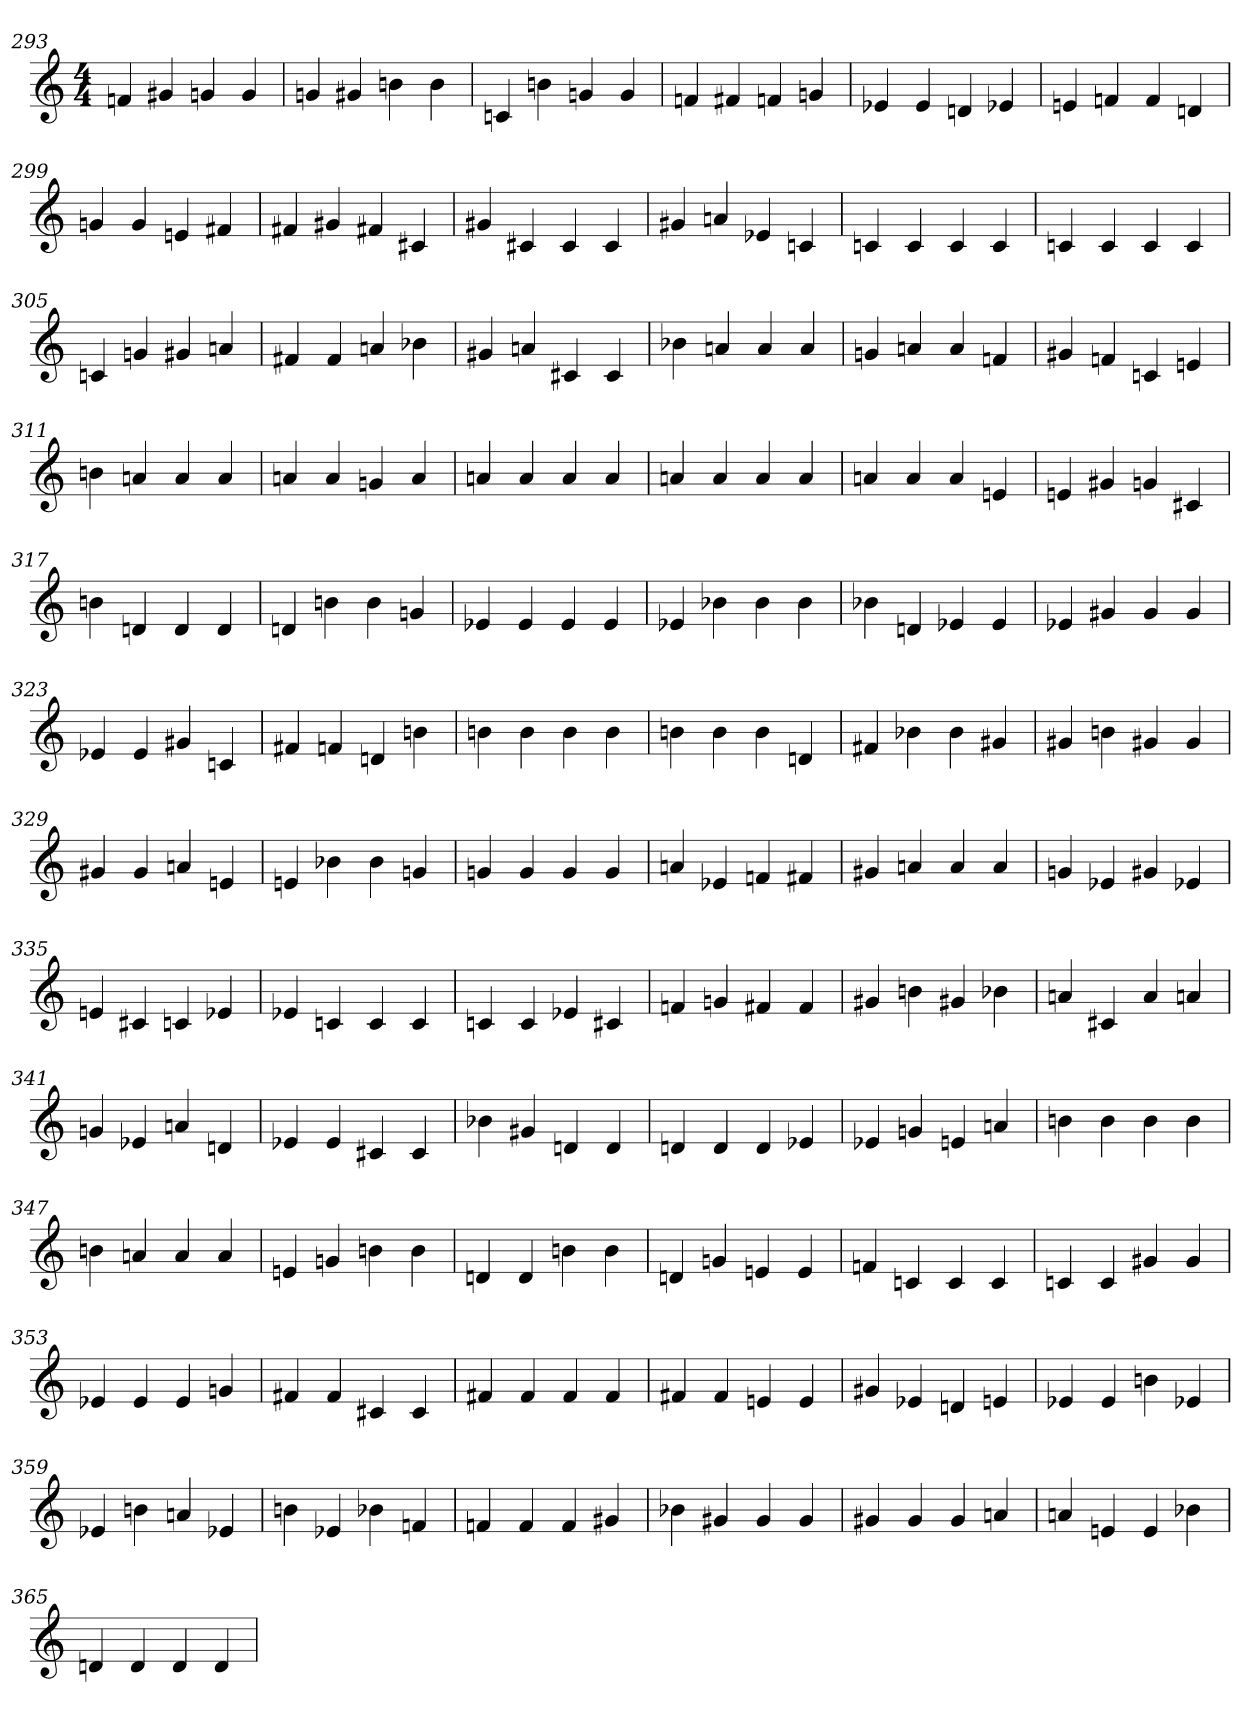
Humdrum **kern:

**kern
*part1
*staff1
*clefG2
*M4/4
=293
4fn
4g#X
4gn
4g
=294
4gn
4g#X
4bn
4b
=295
4cn
4bn
4gn
4g
=296
4fn
4f#X
4fn
4gn
=297
4e-X
4e-
4dn
4e-X
=298
4en
4fn
4f
4dn
=299
4gn
4g
4en
4f#X
=300
4f#X
4g#X
4f#X
4c#X
=301
4g#X
4c#X
4c#
4c#
=302
4g#X
4an
4e-X
4cn
=303
4cn
4c
4c
4c
=304
4cn
4c
4c
4c
=305
4cn
4gn
4g#X
4an
=306
4f#X
4f#
4an
4b-X
=307
4g#X
4an
4c#X
4c#
=308
4b-X
4an
4a
4a
=309
4gn
4an
4a
4fn
=310
4g#X
4fn
4cn
4en
=311
4bn
4an
4a
4a
=312
4an
4a
4gn
4a
=313
4an
4a
4a
4a
=314
4an
4a
4a
4a
=315
4an
4a
4a
4en
=316
4en
4g#X
4gn
4c#X
=317
4bn
4dn
4d
4d
=318
4dn
4bn
4b
4gn
=319
4e-X
4e-
4e-
4e-
=320
4e-X
4b-X
4b-
4b-
=321
4b-X
4dn
4e-X
4e-
=322
4e-X
4g#X
4g#
4g#
=323
4e-X
4e-
4g#X
4cn
=324
4f#X
4fn
4dn
4bn
=325
4bn
4b
4b
4b
=326
4bn
4b
4b
4dn
=327
4f#X
4b-X
4b-
4g#X
=328
4g#X
4bn
4g#X
4g#
=329
4g#X
4g#
4an
4en
=330
4en
4b-X
4b-
4gn
=331
4gn
4g
4g
4g
=332
4an
4e-X
4fn
4f#X
=333
4g#X
4an
4a
4a
=334
4gn
4e-X
4g#X
4e-X
=335
4en
4c#X
4cn
4e-X
=336
4e-X
4cn
4c
4c
=337
4cn
4c
4e-X
4c#X
=338
4fn
4gn
4f#X
4f#
=339
4g#X
4bn
4g#X
4b-X
=340
4an
4c#X
4a
4an
=341
4gn
4e-X
4an
4dn
=342
4e-X
4e-
4c#X
4c#
=343
4b-X
4g#X
4dn
4d
=344
4dn
4d
4d
4e-X
=345
4e-X
4gn
4en
4an
=346
4bn
4b
4b
4b
=347
4bn
4an
4a
4a
=348
4en
4gn
4bn
4b
=349
4dn
4d
4bn
4b
=350
4dn
4gn
4en
4e
=351
4fn
4cn
4c
4c
=352
4cn
4c
4g#X
4g#
=353
4e-X
4e-
4e-
4gn
=354
4f#X
4f#
4c#X
4c#
=355
4f#X
4f#
4f#
4f#
=356
4f#X
4f#
4en
4e
=357
4g#X
4e-X
4dn
4en
=358
4e-X
4e-
4bn
4e-X
=359
4e-X
4bn
4an
4e-X
=360
4bn
4e-X
4b-X
4fn
=361
4fn
4f
4f
4g#X
=362
4b-X
4g#X
4g#
4g#
=363
4g#X
4g#
4g#
4an
=364
4an
4en
4e
4b-X
=365
4dn
4d
4d
4d
=
*-
